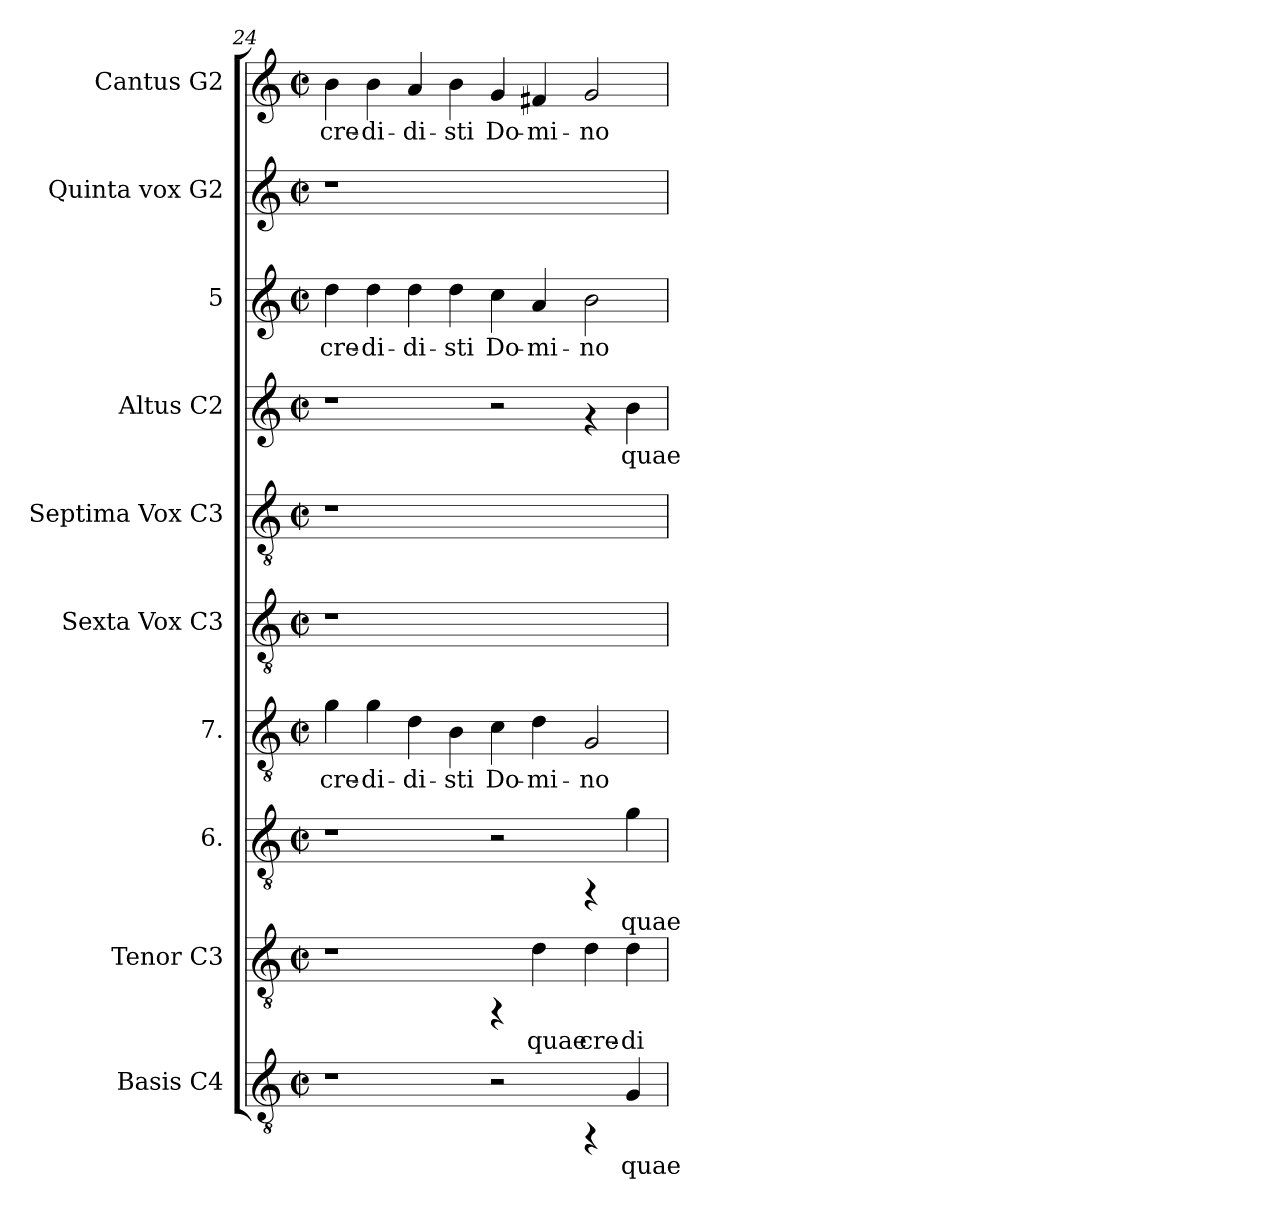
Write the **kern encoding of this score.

**kern	**text	**kern	**text	**kern	**text	**kern	**text	**kern	**kern	**kern	**text	**kern	**text	**kern	**kern	**text
*part10	*part10	*part9	*part9	*part8	*part8	*part7	*part7	*part6	*part5	*part4	*part4	*part3	*part3	*part2	*part1	*part1
*staff10	*staff10	*staff9	*staff9	*staff8	*staff8	*staff7	*staff7	*staff6	*staff5	*staff4	*staff4	*staff3	*staff3	*staff2	*staff1	*staff1
*I"Basis  C4	*	*I"Tenor  C3	*	*I"6.	*	*I"7.	*	*I"Sexta Vox  C3	*I"Septima  Vox C3	*I"Altus  C2	*	*I"5	*	*I"Quinta vox  G2	*I"Cantus  G2	*
*I'B	*	*I'T	*	*	*	*	*	*	*	*I'A	*	*	*	*	*I'C	*
*clefGv2	*	*clefGv2	*	*clefGv2	*	*clefGv2	*	*clefGv2	*clefGv2	*clefG2	*	*clefG2	*	*clefG2	*clefG2	*
*k[]	*	*k[]	*	*k[]	*	*k[]	*	*k[]	*k[]	*k[]	*	*k[]	*	*k[]	*k[]	*
*C:	*	*C:	*	*C:	*	*C:	*	*C:	*C:	*C:	*	*C:	*	*C:	*C:	*
*M2/2	*	*M2/2	*	*M2/2	*	*M2/2	*	*M2/2	*M2/2	*M2/2	*	*M2/2	*	*M2/2	*M2/2	*
*met(c|)	*	*met(c|)	*	*met(c|)	*	*met(c|)	*	*met(c|)	*met(c|)	*met(c|)	*	*met(c|)	*	*met(c|)	*met(c|)	*
=24	=24	=24	=24	=24	=24	=24	=24	=24	=24	=24	=24	=24	=24	=24	=24	=24
!	!	!	!	!	!	!	!LO:LY:b:cj	!	!	!	!	!	!LO:LY:b:cj	!	!	!LO:LY:b:cj
1r	.	1r	.	1r	.	4g\	cre-	1r	1r	1r	.	4dd\	cre-	1r	4b\	cre-
!	!	!	!	!	!	!	!LO:LY:b:cj	!	!	!	!	!	!LO:LY:b:cj	!	!	!LO:LY:b:cj
.	.	.	.	.	.	4g\	-di-	.	.	.	.	4dd\	-di-	.	4b\	-di-
!	!	!	!	!	!	!	!LO:LY:b:cj	!	!	!	!	!	!LO:LY:b:cj	!	!	!LO:LY:b:cj
.	.	.	.	.	.	4d\	-di-	.	.	.	.	4dd\	-di-	.	4a/	-di-
!	!	!	!	!	!	!	!LO:LY:b:cj	!	!	!	!	!	!LO:LY:b:cj	!	!	!LO:LY:b:cj
.	.	.	.	.	.	4B\	-sti	.	.	.	.	4dd\	-sti	.	4b\	-sti
!	!	!	!	!	!	!	!LO:LY:b:cj	!	!	!	!	!	!LO:LY:b:cj	!	!	!LO:LY:b:cj
2r	.	4rFF	.	2r	.	4c\	Do-	1ryy	1ryy	2r	.	4cc\	Do-	1ryy	4g/	Do-
!	!	!	!LO:LY:b:cj	!	!	!	!LO:LY:b:cj	!	!	!	!	!	!LO:LY:b:cj	!	!	!LO:LY:b:cj
.	.	4d\	quae	.	.	4d\	-mi-	.	.	.	.	4a/	-mi-	.	4f#X/	-mi-
!	!	!	!LO:LY:b:cj	!	!	!	!LO:LY:b:cj	!	!	!	!	!	!LO:LY:b:cj	!	!	!LO:LY:b:cj
4rFF	.	4d\	cre-	4rFF	.	2G/	-no	.	.	4rf	.	2b\	-no	.	2g/	-no
!	!LO:LY:b:cj	!	!LO:LY:b:cj	!	!LO:LY:b:cj	!	!	!	!	!	!LO:LY:b:cj	!	!	!	!	!
4G/	quae	4d\	-di-	4g\	quae	.	.	.	.	4b\	quae	.	.	.	.	.
=	=	=	=	=	=	=	=	=	=	=	=	=	=	=	=	=
*-	*-	*-	*-	*-	*-	*-	*-	*-	*-	*-	*-	*-	*-	*-	*-	*-
